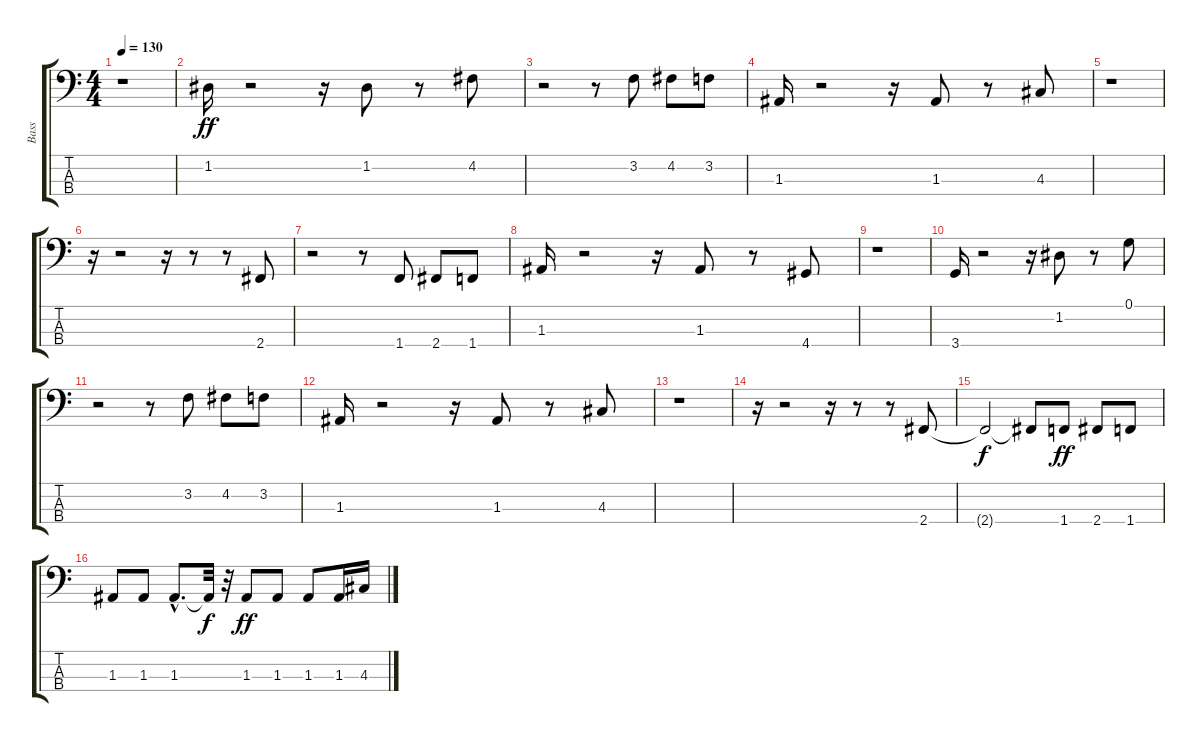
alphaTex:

\track ("Bass" "Bass") {instrument electricbassfinger}
\staff {score tabs}
\tuning (G2 D2 A1 E1) {hide}
\ts (4 4)
\tempo 130
\clef f4
\ks c
r.1{dy ff} |
1.2.16 r.2 r.16 1.2.8 r.8 4.2.8 |
r.2 r.8 3.2.8 4.2.8 3.2.8 |
1.3.16 r.2 r.16 1.3.8 r.8 4.3.8 |
r.1 |
r.16 r.2 r.16 r.8 r.8 2.4.8 |
r.2 r.8 1.4.8 2.4.8 1.4.8 |
1.3.16 r.2 r.16 1.3.8 r.8 4.4.8 |
r.1 |
3.4.16 r.2 r.16 1.2.8 r.8 0.1.8 |
r.2 r.8 3.2.8 4.2.8 3.2.8 |
1.3.16 r.2 r.16 1.3.8 r.8 4.3.8 |
r.1 |
r.16 r.2 r.16 r.8 r.8 2.4.8 |
2.4{t}.2{dy f} 2.4{t}.8 1.4.8{dy ff} 2.4.8 1.4.8 |
1.3.8 1.3.8 1.3{hac}.8{d} 1.3{t}.32{dy f} r.32 1.3.8{dy ff} 1.3.8 1.3.8 1.3.16 4.3.16
